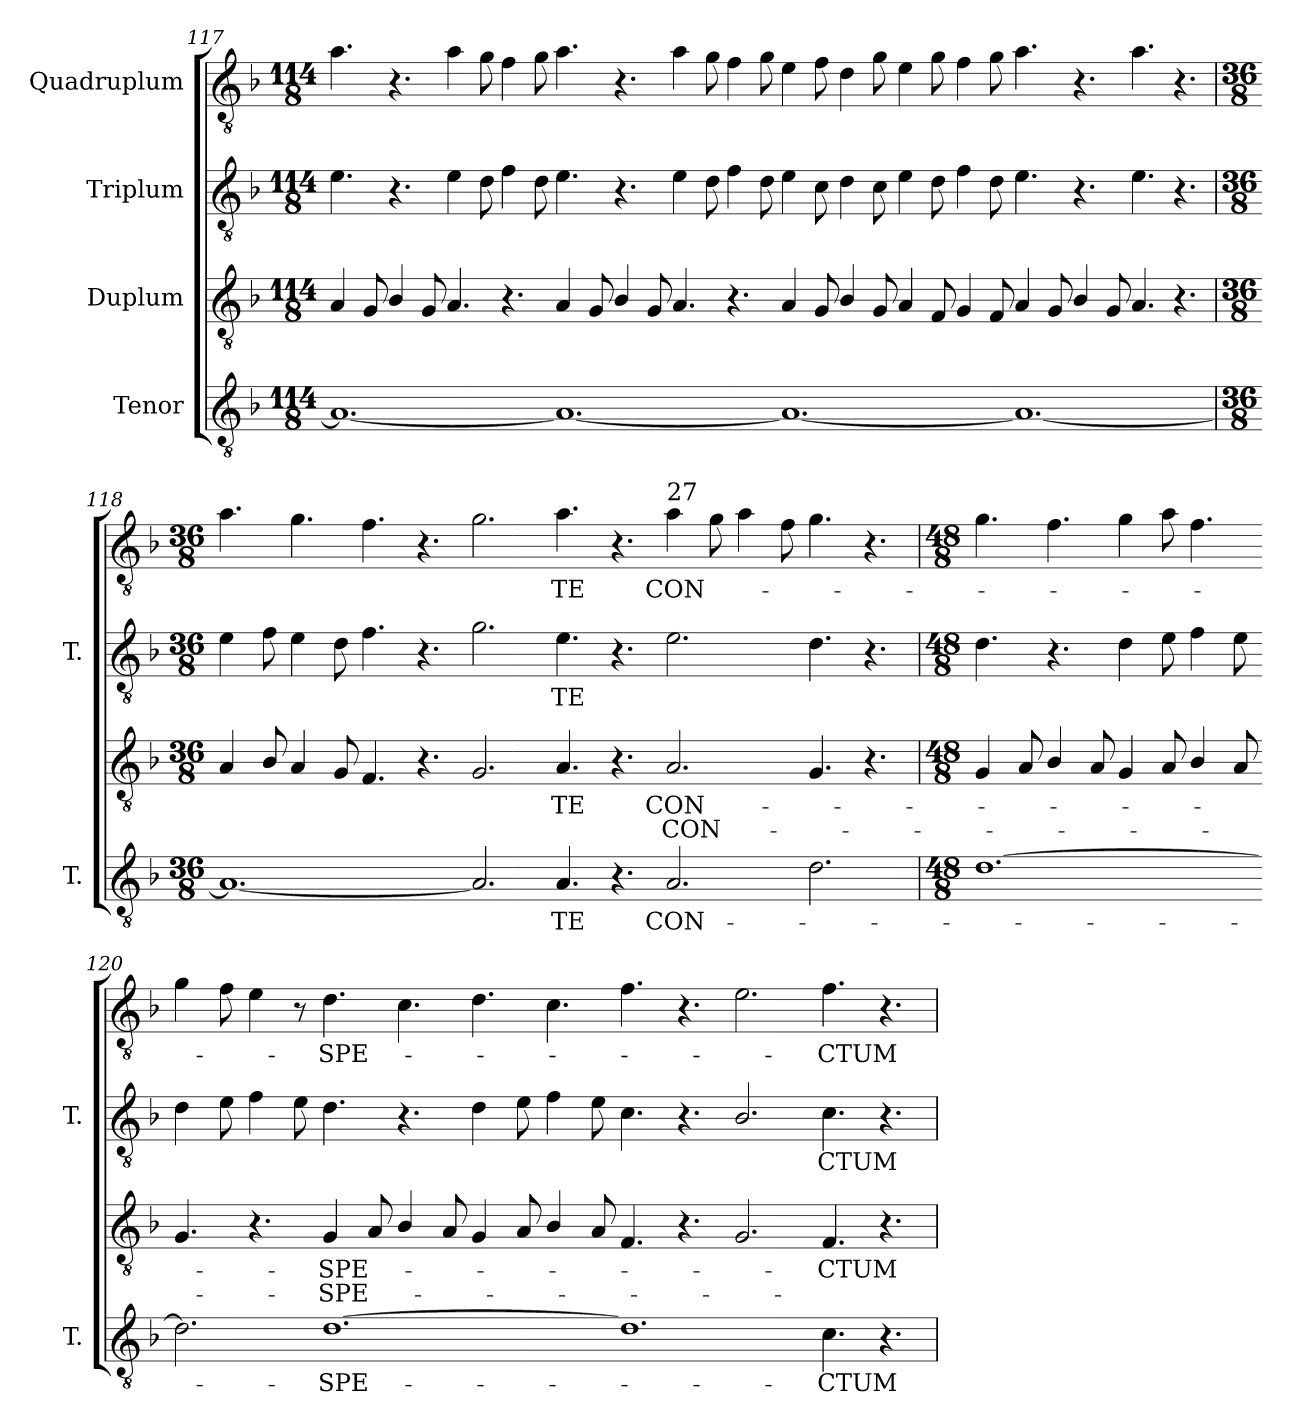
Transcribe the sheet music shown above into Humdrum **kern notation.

**kern	**text	**kern	**text	**text	**kern	**text	**kern	**text
*part4	*part4	*part3	*part3	*part3	*part2	*part2	*part1	*part1
*staff4	*staff4	*staff3	*staff3	*staff3	*staff2	*staff2	*staff1	*staff1
*I"Tenor	*	*I"Duplum	*	*	*I"Triplum	*	*I"Quadruplum	*
*I'T.	*	*	*	*	*I'T.	*	*	*
!!LO:LB:g=z
*clefGv2	*	*clefGv2	*	*	*clefGv2	*	*clefGv2	*
*ITrd7c12	*	*ITrd7c12	*	*	*ITrd7c12	*	*ITrd7c12	*
*k[b-]	*	*k[b-]	*	*	*k[b-]	*	*k[b-]	*
*F:	*	*F:	*	*	*F:	*	*F:	*
*M114/8	*	*M114/8	*	*	*M114/8	*	*M114/8	*
=117	=117	=117	=117	=117	=117	=117	=117	=117
1.AAi_	.	4AAi/	.	.	4.Ei\	.	4.Ai\	.
.	.	8GGi/	.	.	.	.	.	.
.	.	4BB-i/	.	.	4.r	.	4.r	.
.	.	8GGi/	.	.	.	.	.	.
.	.	4.AAi/	.	.	4Ei\	.	4Ai\	.
.	.	.	.	.	8Di\	.	8Gi\	.
.	.	4.r	.	.	4Fi\	.	4Fi\	.
.	.	.	.	.	8Di\	.	8Gi\	.
1.AAi_	.	4AAi/	.	.	4.Ei\	.	4.Ai\	.
.	.	8GGi/	.	.	.	.	.	.
.	.	4BB-i/	.	.	4.r	.	4.r	.
.	.	8GGi/	.	.	.	.	.	.
.	.	4.AAi/	.	.	4Ei\	.	4Ai\	.
.	.	.	.	.	8Di\	.	8Gi\	.
.	.	4.r	.	.	4Fi\	.	4Fi\	.
.	.	.	.	.	8Di\	.	8Gi\	.
1.AAi_	.	4AAi/	.	.	4Ei\	.	4Ei\	.
.	.	8GGi/	.	.	8Ci\	.	8Fi\	.
.	.	4BB-i/	.	.	4Di\	.	4Di\	.
.	.	8GGi/	.	.	8Ci\	.	8Gi\	.
.	.	4AAi/	.	.	4Ei\	.	4Ei\	.
.	.	8FFi/	.	.	8Di\	.	8Gi\	.
.	.	4GGi/	.	.	4Fi\	.	4Fi\	.
.	.	8FFi/	.	.	8Di\	.	8Gi\	.
1.AAi_	.	4AAi/	.	.	4.Ei\	.	4.Ai\	.
.	.	8GGi/	.	.	.	.	.	.
.	.	4BB-i/	.	.	4.r	.	4.r	.
.	.	8GGi/	.	.	.	.	.	.
.	.	4.AAi/	.	.	4.Ei\	.	4.Ai\	.
.	.	4.r	.	.	4.r	.	4.r	.
!!LO:PB:g=z
=118	=118	=118	=118	=118	=118	=118	=118	=118
*M36/8	*	*M36/8	*	*	*M36/8	*	*M36/8	*
1.AAi_	.	4AAi/	.	.	4Ei\	.	4.Ai\	.
.	.	8BB-i/	.	.	8Fi\	.	.	.
.	.	4AAi/	.	.	4Ei\	.	4.Gi\	.
.	.	8GGi/	.	.	8Di\	.	.	.
.	.	4.FFi/	.	.	4.Fi\	.	4.Fi\	.
.	.	4.r	.	.	4.r	.	4.r	.
2.AAi/]	.	2.GGi/	.	.	2.Gi\	.	2.Gi\	.
!	!LO:LY:b:color=#000000	!	!	!	!	!	!	!
!	!	!	!LO:LY:b:color=#000000	!	!	!	!	!
!	!	!	!	!	!	!LO:LY:b:color=#000000	!	!
!	!	!	!	!	!	!	!	!LO:LY:b:color=#000000
4.AAi/	-TE	4.AAi/	-TE	.	4.Ei\	-TE	4.Ai\	-TE
4.r	.	4.r	.	.	4.r	.	4.r	.
!	!LO:LY:b:color=#000000	!	!	!	!	!	!	!
!	!	!	!LO:LY:a:color=#000000	!LO:LY:b:color=#000000	!	!	!	!
!	!	!	!	!	!	!	!LO:TX:a:t=27	!
!	!	!	!	!	!	!	!	!LO:LY:b:color=#000000
2.AAi/	CON-	2.AAi/	CON-	-CON-	2.Ei\	.	4Ai\	CON-
.	.	.	.	.	.	.	8Gi\	.
.	.	.	.	.	.	.	4Ai\	.
.	.	.	.	.	.	.	8Fi\	.
2.Di\	.	4.GGi/	.	.	4.Di\	.	4.Gi\	.
.	.	4.r	.	.	4.r	.	4.r	.
=119	=119	=119	=119	=119	=119	=119	=119	=119
*M48/8	*	*M48/8	*	*	*M48/8	*	*M48/8	*
[1.Di	.	4GGi/	.	.	4.Di\	.	4.Gi\	.
.	.	8AAi/	.	.	.	.	.	.
.	.	4BB-i/	.	.	4.r	.	4.Fi\	.
.	.	8AAi/	.	.	.	.	.	.
.	.	4GGi/	.	.	4Di\	.	4Gi\	.
.	.	8AAi/	.	.	8Ei\	.	8Ai\	.
.	.	4BB-i/	.	.	4Fi\	.	4.Fi\	.
.	.	8AAi/	.	.	8Ei\	.	.	.
!!LO:LB:g=z
=120-	=120-	=120-	=120-	=120-	=120-	=120-	=120-	=120-
2.Di\]	.	4.GGi/	.	.	4Di\	.	4Gi\	.
.	.	.	.	.	8Ei\	.	8Fi\	.
.	.	4.r	.	.	4Fi\	.	4Ei\	.
.	.	.	.	.	8Ei\	.	8r	.
!	!LO:LY:b:color=#000000	!	!	!	!	!	!	!
!	!	!	!LO:LY:a:color=#000000	!LO:LY:b:color=#000000	!	!	!	!
!	!	!	!	!	!	!	!	!LO:LY:b:color=#000000
[1.Di	-SPE-	4GGi/	-SPE-	-SPE-	4.Di\	.	4.Di\	-SPE-
.	.	8AAi/	.	.	.	.	.	.
.	.	4BB-i/	.	.	4.r	.	4.Ci\	.
.	.	8AAi/	.	.	.	.	.	.
.	.	4GGi/	.	.	4Di\	.	4.Di\	.
.	.	8AAi/	.	.	8Ei\	.	.	.
.	.	4BB-i/	.	.	4Fi\	.	4.Ci\	.
.	.	8AAi/	.	.	8Ei\	.	.	.
1.Di]	.	4.FFi/	.	.	4.Ci\	.	4.Fi\	.
.	.	4.r	.	.	4.r	.	4.r	.
.	.	2.GGi/	.	.	2.BB-i/	.	2.Ei\	.
!	!LO:LY:b:color=#000000	!	!	!	!	!	!	!
!	!	!	!LO:LY:b:color=#000000	!	!	!	!	!
!	!	!	!	!	!	!LO:LY:b:color=#000000	!	!
!	!	!	!	!	!	!	!	!LO:LY:b:color=#000000
4.Ci\	-CTUM	4.FFi/	-CTUM	.	4.Ci\	CTUM	4.Fi\	-CTUM
4.r	.	4.r	.	.	4.r	.	4.r	.
=	=	=	=	=	=	=	=	=
*-	*-	*-	*-	*-	*-	*-	*-	*-
